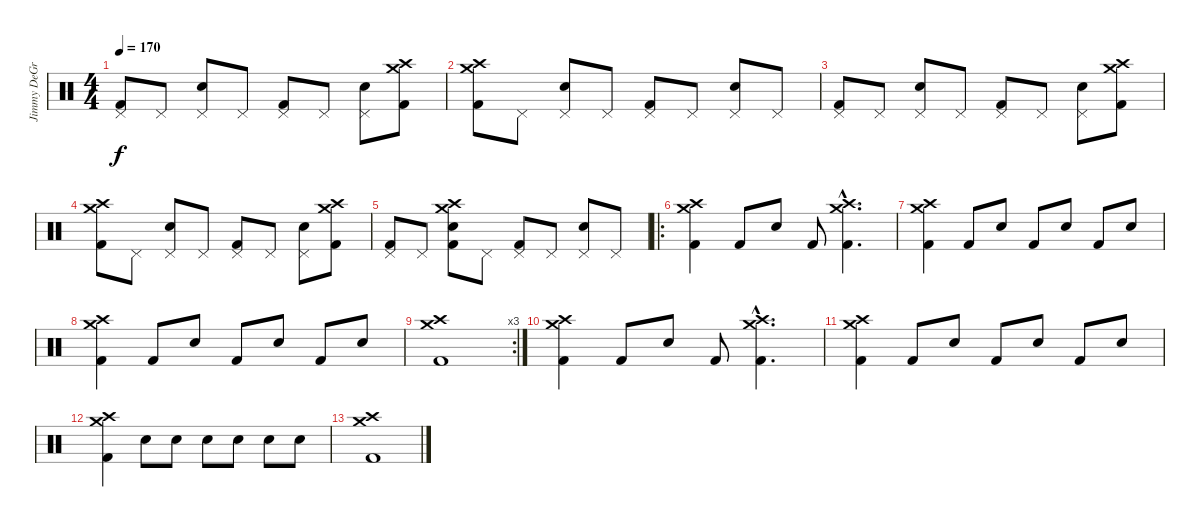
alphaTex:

\track ("Jimmy DeGrasso (Drums)" "Jimmy DeGr") {instrument percussion}
\staff {score}
\articulation defaults
\ts (4 4)
\tempo 170
\clef neutral
\ks c
("Pedal Hi-Hat (hit)" "Kick (hit) 2").8{dy f} "Pedal Hi-Hat (hit)".8 ("Pedal Hi-Hat (hit)" "Snare (hit) 2").8 "Pedal Hi-Hat (hit)".8 ("Pedal Hi-Hat (hit)" "Kick (hit) 2").8 "Pedal Hi-Hat (hit)".8 ("Pedal Hi-Hat (hit)" "Snare (hit) 2").8 ("Crash medium (hit)" "Crash high (hit)" "Kick (hit) 2").8 |
("Crash medium (hit)" "Crash high (hit)" "Kick (hit) 2").8 "Pedal Hi-Hat (hit)".8 ("Pedal Hi-Hat (hit)" "Snare (hit) 2").8 "Pedal Hi-Hat (hit)".8 ("Pedal Hi-Hat (hit)" "Kick (hit) 2").8 "Pedal Hi-Hat (hit)".8 ("Pedal Hi-Hat (hit)" "Snare (hit) 2").8 "Pedal Hi-Hat (hit)".8 |
("Pedal Hi-Hat (hit)" "Kick (hit) 2").8 "Pedal Hi-Hat (hit)".8 ("Pedal Hi-Hat (hit)" "Snare (hit) 2").8 "Pedal Hi-Hat (hit)".8 ("Pedal Hi-Hat (hit)" "Kick (hit) 2").8 "Pedal Hi-Hat (hit)".8 ("Pedal Hi-Hat (hit)" "Snare (hit) 2").8 ("Crash medium (hit)" "Crash high (hit)" "Kick (hit) 2").8 |
("Crash medium (hit)" "Crash high (hit)" "Kick (hit) 2").8 "Pedal Hi-Hat (hit)".8 ("Pedal Hi-Hat (hit)" "Snare (hit) 2").8 "Pedal Hi-Hat (hit)".8 ("Pedal Hi-Hat (hit)" "Kick (hit) 2").8 "Pedal Hi-Hat (hit)".8 ("Pedal Hi-Hat (hit)" "Snare (hit) 2").8 ("Crash medium (hit)" "Crash high (hit)" "Kick (hit) 2").8 |
("Pedal Hi-Hat (hit)" "Kick (hit) 2").8 "Pedal Hi-Hat (hit)".8 ("Crash medium (hit)" "Crash high (hit)" "Snare (hit) 2" "Kick (hit) 2").8 "Pedal Hi-Hat (hit)".8 ("Pedal Hi-Hat (hit)" "Kick (hit) 2").8 "Pedal Hi-Hat (hit)".8 ("Pedal Hi-Hat (hit)" "Snare (hit) 2").8 "Pedal Hi-Hat (hit)".8 |
\ro
("Crash medium (hit)" "Crash high (hit)" "Kick (hit) 2").4 "Kick (hit) 2".8 "Snare (hit) 2".8 "Kick (hit) 2".8 ("Crash medium (hit)"{hac} "Crash high (hit)"{hac} "Kick (hit) 2"{hac}).4{d} |
("Crash medium (hit)" "Crash high (hit)" "Kick (hit) 2").4 "Kick (hit) 2".8 "Snare (hit) 2".8 "Kick (hit) 2".8 "Snare (hit) 2".8 "Kick (hit) 2".8 "Snare (hit) 2".8 |
("Crash medium (hit)" "Crash high (hit)" "Kick (hit) 2").4 "Kick (hit) 2".8 "Snare (hit) 2".8 "Kick (hit) 2".8 "Snare (hit) 2".8 "Kick (hit) 2".8 "Snare (hit) 2".8 |
\rc 3
("Crash medium (hit)" "Crash high (hit)" "Kick (hit) 2").1 |
("Crash medium (hit)" "Crash high (hit)" "Kick (hit) 2").4 "Kick (hit) 2".8 "Snare (hit) 2".8 "Kick (hit) 2".8 ("Crash medium (hit)"{hac} "Crash high (hit)"{hac} "Kick (hit) 2"{hac}).4{d} |
("Crash medium (hit)" "Crash high (hit)" "Kick (hit) 2").4 "Kick (hit) 2".8 "Snare (hit) 2".8 "Kick (hit) 2".8 "Snare (hit) 2".8 "Kick (hit) 2".8 "Snare (hit) 2".8 |
("Crash medium (hit)" "Crash high (hit)" "Kick (hit) 2").4 "Snare (hit) 2".8 "Snare (hit) 2".8 "Snare (hit) 2".8 "Snare (hit) 2".8 "Snare (hit) 2".8 "Snare (hit) 2".8 |
("Crash medium (hit)" "Crash high (hit)" "Kick (hit) 2").1
